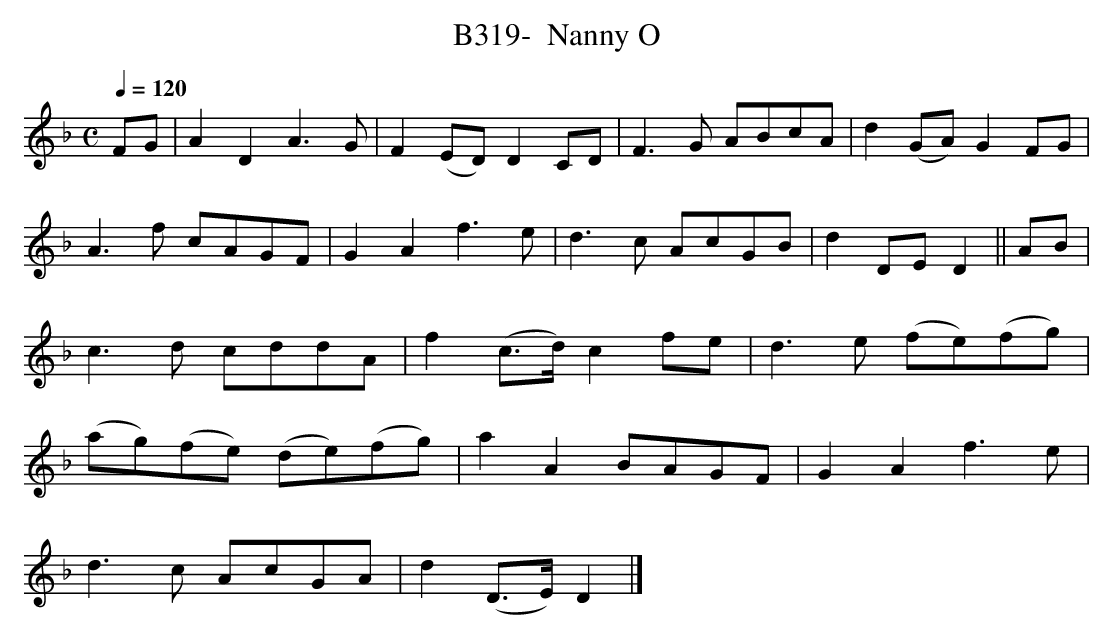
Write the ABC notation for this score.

X:1
T:B319-  Nanny O
Q:1/4=120
L:1/4
M:C
K:Dm
F/G/|ADA3/2G/|F(E/D/)DC/D/|F3/2G/ A/B/c/A/|d(G/A/)GF/G/|
A3/2f/ c/A/G/F/|GAf3/2e/|d3/2c/ A/c/G/B/|dD/E/D||A/B/|
c3/2d/ c/d/d/A/|f(c3/4d/4)cf/e/|d3/2e/ (f/e/)(f/g/)|
(a/g/)(f/e/) (d/e/)(f/g/)|aAB/A/G/F/|GAf3/2e/|
d3/2c/ A/c/G/A/|d(D3/4E/4)D|]
